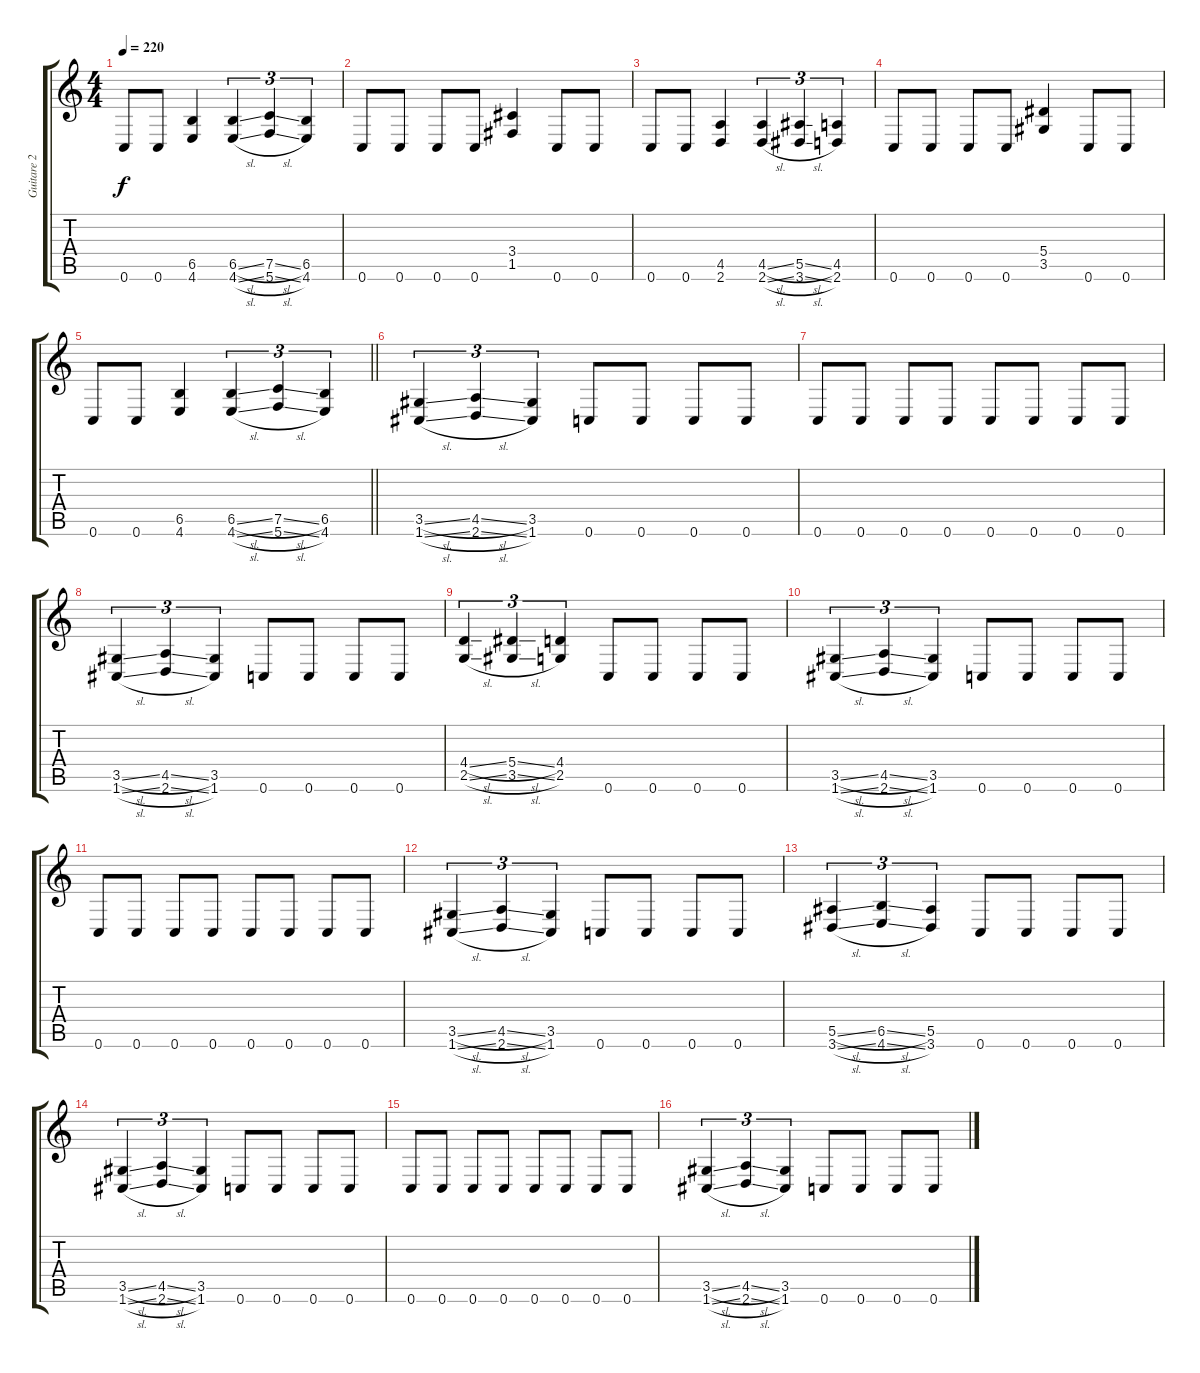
\track ("Guitare 2" "Guitare 2") {instrument overdrivenguitar}
\staff {score tabs}
\tuning (C4 G3 Eb3 Bb2 F2 C2) {hide}
\ts (4 4)
\tempo 220
\clef g2
\ks c
0.6.8{dy f} 0.6.8 (6.5 4.6).4 (6.5{sl} 4.6{sl}).4{tu (3 2)} (7.5{sl} 5.6{sl}).4{tu (3 2)} (6.5 4.6).4{tu (3 2)} |
0.6.8 0.6.8 0.6.8 0.6.8 (3.4 1.5).4 0.6.8 0.6.8 |
0.6.8 0.6.8 (4.5 2.6).4 (4.5{sl} 2.6{sl}).4{tu (3 2)} (5.5{sl} 3.6{sl}).4{tu (3 2)} (4.5 2.6).4{tu (3 2)} |
0.6.8 0.6.8 0.6.8 0.6.8 (5.4 3.5).4 0.6.8 0.6.8 |
\barLineRight lightlight
0.6.8 0.6.8 (6.5 4.6).4 (6.5{sl} 4.6{sl}).4{tu (3 2)} (7.5{sl} 5.6{sl}).4{tu (3 2)} (6.5 4.6).4{tu (3 2)} |
(3.5{sl} 1.6{sl}).4{tu (3 2)} (4.5{sl} 2.6{sl}).4{tu (3 2)} (3.5 1.6).4{tu (3 2)} 0.6.8 0.6.8 0.6.8 0.6.8 |
0.6.8 0.6.8 0.6.8 0.6.8 0.6.8 0.6.8 0.6.8 0.6.8 |
(3.5{sl} 1.6{sl}).4{tu (3 2)} (4.5{sl} 2.6{sl}).4{tu (3 2)} (3.5 1.6).4{tu (3 2)} 0.6.8 0.6.8 0.6.8 0.6.8 |
(4.4{sl} 2.5{sl}).4{tu (3 2)} (5.4{sl} 3.5{sl}).4{tu (3 2)} (4.4 2.5).4{tu (3 2)} 0.6.8 0.6.8 0.6.8 0.6.8 |
(3.5{sl} 1.6{sl}).4{tu (3 2)} (4.5{sl} 2.6{sl}).4{tu (3 2)} (3.5 1.6).4{tu (3 2)} 0.6.8 0.6.8 0.6.8 0.6.8 |
0.6.8 0.6.8 0.6.8 0.6.8 0.6.8 0.6.8 0.6.8 0.6.8 |
(3.5{sl} 1.6{sl}).4{tu (3 2)} (4.5{sl} 2.6{sl}).4{tu (3 2)} (3.5 1.6).4{tu (3 2)} 0.6.8 0.6.8 0.6.8 0.6.8 |
(5.5{sl} 3.6{sl}).4{tu (3 2)} (6.5{sl} 4.6{sl}).4{tu (3 2)} (5.5 3.6).4{tu (3 2)} 0.6.8 0.6.8 0.6.8 0.6.8 |
(3.5{sl} 1.6{sl}).4{tu (3 2)} (4.5{sl} 2.6{sl}).4{tu (3 2)} (3.5 1.6).4{tu (3 2)} 0.6.8 0.6.8 0.6.8 0.6.8 |
0.6.8 0.6.8 0.6.8 0.6.8 0.6.8 0.6.8 0.6.8 0.6.8 |
(3.5{sl} 1.6{sl}).4{tu (3 2)} (4.5{sl} 2.6{sl}).4{tu (3 2)} (3.5 1.6).4{tu (3 2)} 0.6.8 0.6.8 0.6.8 0.6.8
